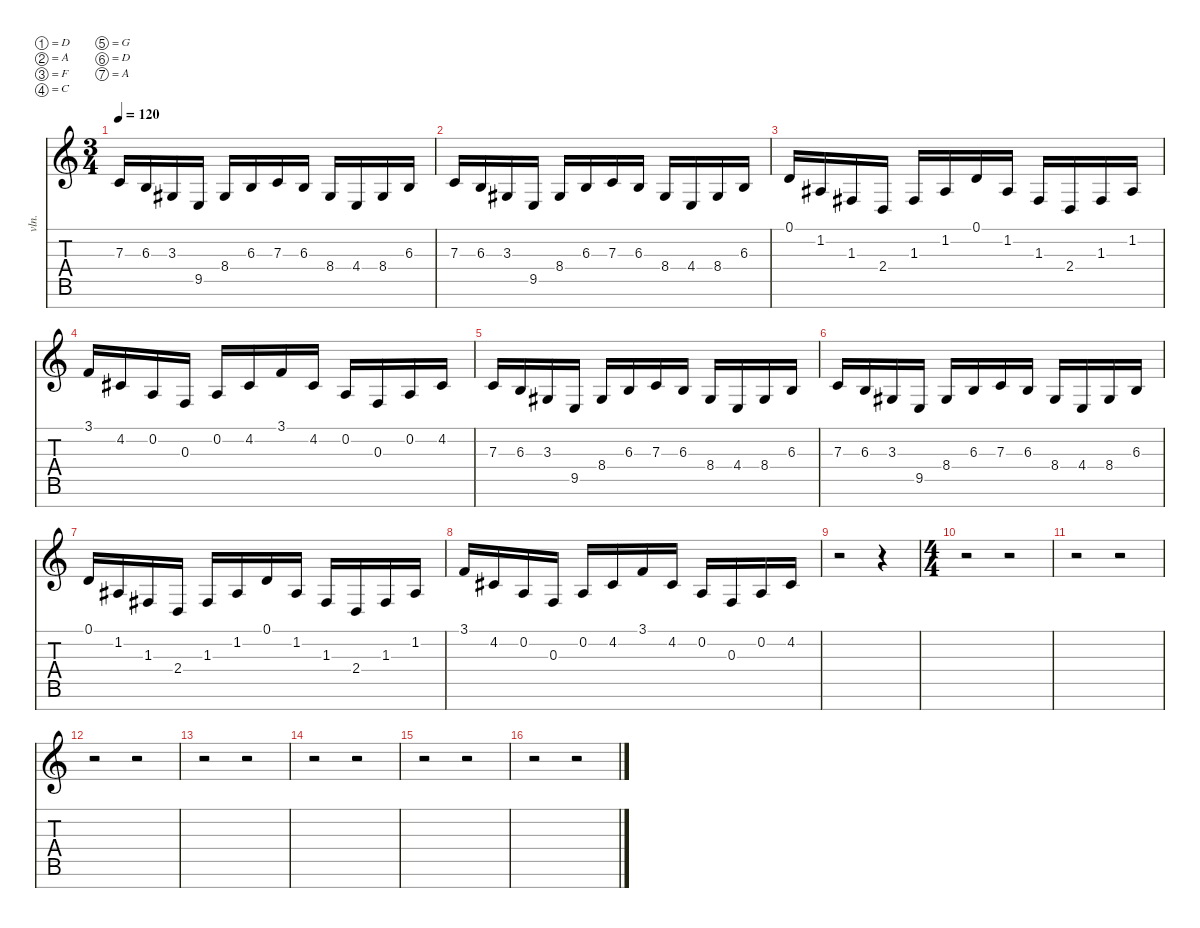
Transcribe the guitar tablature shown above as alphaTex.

\defaultSystemsLayout 4
\hideDynamics
\bracketExtendMode nobrackets
\otherSystemsTrackNameOrientation horizontal
\track ("Harp" "vln.") {instrument stringensemble1}
\staff {score tabs}
\tuning (D4 A3 F3 C3 G2 D2 A1)
\ts (3 4)
\tempo 120
\clef g2
\ks c
7.3.16{dy f beam Up} 6.3.16{beam Up} 3.3{acc #}.16{beam Up} 9.5.16{beam Up} 8.4{acc #}.16{beam Up} 6.3.16{beam Up} 7.3.16{beam Up} 6.3.16{beam Up} 8.4{acc #}.16{beam Up} 4.4.16{beam Up} 8.4{acc #}.16{beam Up} 6.3.16{beam Up} |
7.3.16{beam Up} 6.3.16{beam Up} 3.3{acc #}.16{beam Up} 9.5.16{beam Up} 8.4{acc #}.16{beam Up} 6.3.16{beam Up} 7.3.16{beam Up} 6.3.16{beam Up} 8.4{acc #}.16{beam Up} 4.4.16{beam Up} 8.4{acc #}.16{beam Up} 6.3.16{beam Up} |
0.1.16{beam Up} 1.2{acc #}.16{beam Up} 1.3{acc #}.16{beam Up} 2.4.16{beam Up} 1.3{acc #}.16{beam Up} 1.2{acc #}.16{beam Up} 0.1.16{beam Up} 1.2{acc #}.16{beam Up} 1.3{acc #}.16{beam Up} 2.4.16{beam Up} 1.3{acc #}.16{beam Up} 1.2{acc #}.16{beam Up} |
3.1.16{beam Up} 4.2{acc #}.16{beam Up} 0.2.16{beam Up} 0.3.16{beam Up} 0.2.16{beam Up} 4.2{acc #}.16{beam Up} 3.1.16{beam Up} 4.2{acc #}.16{beam Up} 0.2.16{beam Up} 0.3.16{beam Up} 0.2.16{beam Up} 4.2{acc #}.16{beam Up} |
7.3.16{beam Up} 6.3.16{beam Up} 3.3{acc #}.16{beam Up} 9.5.16{beam Up} 8.4{acc #}.16{beam Up} 6.3.16{beam Up} 7.3.16{beam Up} 6.3.16{beam Up} 8.4{acc #}.16{beam Up} 4.4.16{beam Up} 8.4{acc #}.16{beam Up} 6.3.16{beam Up} |
7.3.16{beam Up} 6.3.16{beam Up} 3.3{acc #}.16{beam Up} 9.5.16{beam Up} 8.4{acc #}.16{beam Up} 6.3.16{beam Up} 7.3.16{beam Up} 6.3.16{beam Up} 8.4{acc #}.16{beam Up} 4.4.16{beam Up} 8.4{acc #}.16{beam Up} 6.3.16{beam Up} |
0.1.16{beam Up} 1.2{acc #}.16{beam Up} 1.3{acc #}.16{beam Up} 2.4.16{beam Up} 1.3{acc #}.16{beam Up} 1.2{acc #}.16{beam Up} 0.1.16{beam Up} 1.2{acc #}.16{beam Up} 1.3{acc #}.16{beam Up} 2.4.16{beam Up} 1.3{acc #}.16{beam Up} 1.2{acc #}.16{beam Up} |
3.1.16{beam Up} 4.2{acc #}.16{beam Up} 0.2.16{beam Up} 0.3.16{beam Up} 0.2.16{beam Up} 4.2{acc #}.16{beam Up} 3.1.16{beam Up} 4.2{acc #}.16{beam Up} 0.2.16{beam Up} 0.3.16{beam Up} 0.2.16{beam Up} 4.2{acc #}.16{beam Up} |
r.2{beam Down} r.4{beam Down} |
\ts (4 4)
\beaming (8 2 2 2 2)
r.2{beam Down} r.2{beam Down} |
r.2{beam Down} r.2{beam Down} |
r.2{beam Down} r.2{beam Down} |
r.2{beam Down} r.2{beam Down} |
r.2{beam Down} r.2{beam Down} |
r.2{beam Down} r.2{beam Down} |
r.2{beam Down} r.2{beam Down}
